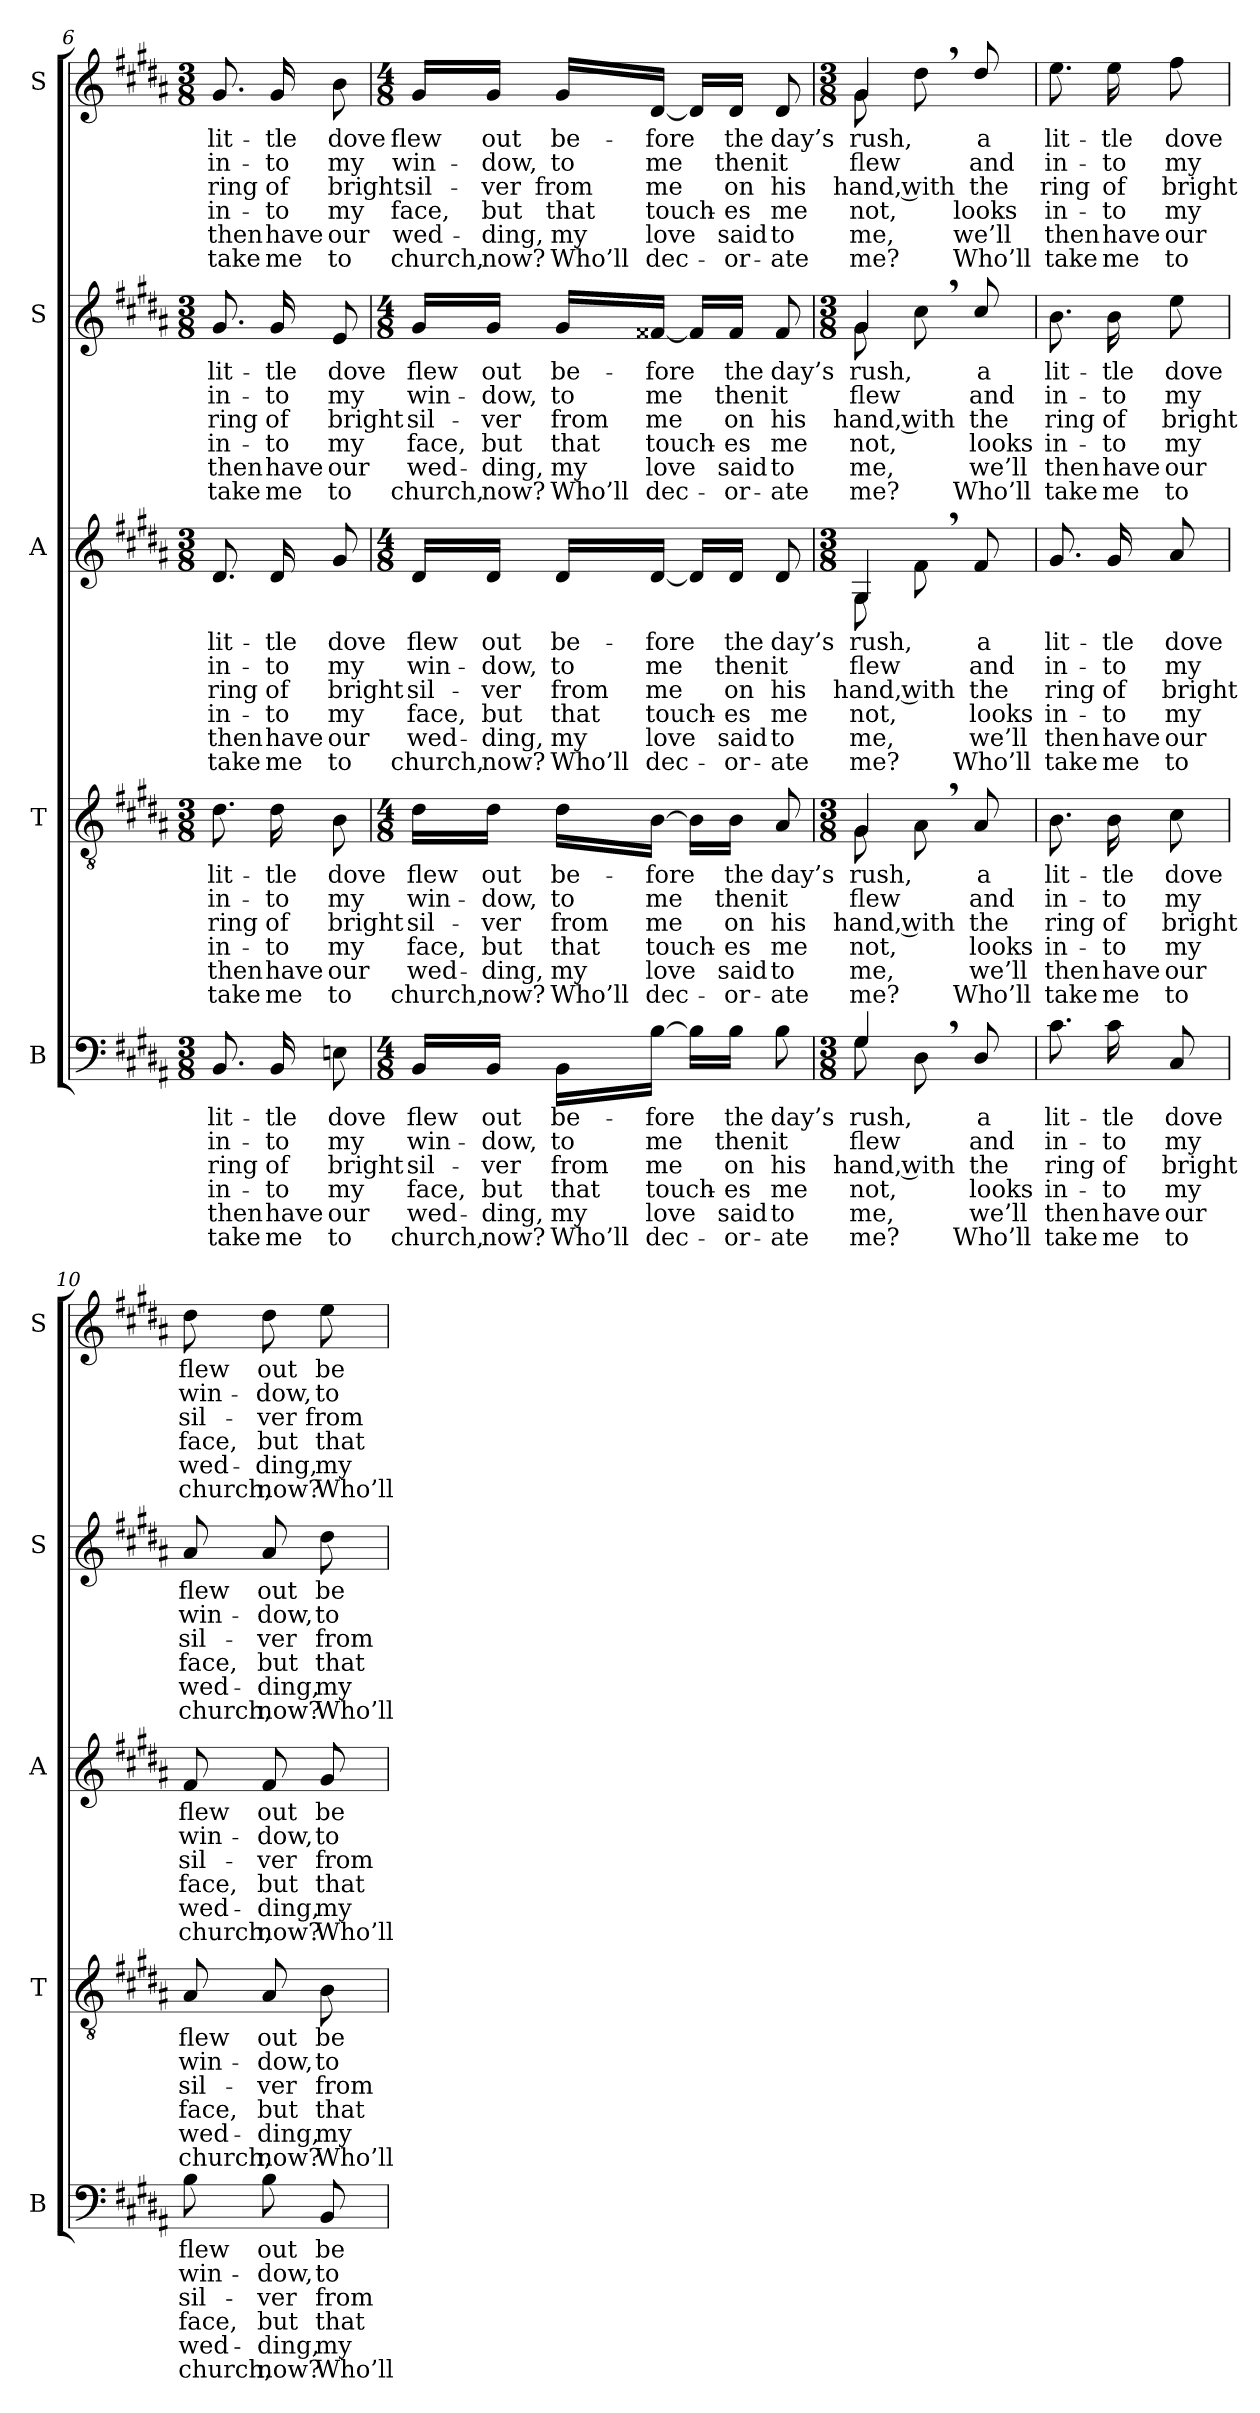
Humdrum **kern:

**kern	**text	**text	**text	**text	**text	**text	**kern	**text	**text	**text	**text	**text	**text	**kern	**text	**text	**text	**text	**text	**text	**kern	**text	**text	**text	**text	**text	**text	**kern	**text	**text	**text	**text	**text	**text
*part5	*part5	*part5	*part5	*part5	*part5	*part5	*part4	*part4	*part4	*part4	*part4	*part4	*part4	*part3	*part3	*part3	*part3	*part3	*part3	*part3	*part2	*part2	*part2	*part2	*part2	*part2	*part2	*part1	*part1	*part1	*part1	*part1	*part1	*part1
*staff5	*staff5	*staff5	*staff5	*staff5	*staff5	*staff5	*staff4	*staff4	*staff4	*staff4	*staff4	*staff4	*staff4	*staff3	*staff3	*staff3	*staff3	*staff3	*staff3	*staff3	*staff2	*staff2	*staff2	*staff2	*staff2	*staff2	*staff2	*staff1	*staff1	*staff1	*staff1	*staff1	*staff1	*staff1
*I"B	*	*	*	*	*	*	*I"T	*	*	*	*	*	*	*I"A	*	*	*	*	*	*	*I"S	*	*	*	*	*	*	*I"S	*	*	*	*	*	*
*I'B	*	*	*	*	*	*	*I'T	*	*	*	*	*	*	*I'A	*	*	*	*	*	*	*I'S	*	*	*	*	*	*	*I'S	*	*	*	*	*	*
!!LO:PB:g=z
*clefF4	*	*	*	*	*	*	*clefGv2	*	*	*	*	*	*	*clefG2	*	*	*	*	*	*	*clefG2	*	*	*	*	*	*	*clefG2	*	*	*	*	*	*
*k[f#c#g#d#a#]	*	*	*	*	*	*	*k[f#c#g#d#a#]	*	*	*	*	*	*	*k[f#c#g#d#a#]	*	*	*	*	*	*	*k[f#c#g#d#a#]	*	*	*	*	*	*	*k[f#c#g#d#a#]	*	*	*	*	*	*
*g#:	*	*	*	*	*	*	*g#:	*	*	*	*	*	*	*g#:	*	*	*	*	*	*	*g#:	*	*	*	*	*	*	*g#:	*	*	*	*	*	*
*M3/8	*	*	*	*	*	*	*M3/8	*	*	*	*	*	*	*M3/8	*	*	*	*	*	*	*M3/8	*	*	*	*	*	*	*M3/8	*	*	*	*	*	*
=6	=6	=6	=6	=6	=6	=6	=6	=6	=6	=6	=6	=6	=6	=6	=6	=6	=6	=6	=6	=6	=6	=6	=6	=6	=6	=6	=6	=6	=6	=6	=6	=6	=6	=6
!	!LO:LY:b	!LO:LY:b	!LO:LY:b	!LO:LY:b	!LO:LY:b	!LO:LY:b	!	!LO:LY:b	!LO:LY:b	!LO:LY:b	!LO:LY:b	!LO:LY:b	!LO:LY:b	!	!LO:LY:b	!LO:LY:b	!LO:LY:b	!LO:LY:b	!LO:LY:b	!LO:LY:b	!	!LO:LY:b	!LO:LY:b	!LO:LY:b	!LO:LY:b	!LO:LY:b	!LO:LY:b	!	!LO:LY:b	!LO:LY:b	!LO:LY:b	!LO:LY:b	!LO:LY:b	!LO:LY:b
8.BB/	lit-	in-	ring	in-	then	take	8.d#\	lit-	in-	ring	in-	then	take	8.d#/	lit-	in-	ring	in-	then	take	8.g#/	lit-	in-	ring	in-	then	take	8.g#/	lit-	in-	ring	in-	then	take
!	!LO:LY:b	!LO:LY:b	!LO:LY:b	!LO:LY:b	!LO:LY:b	!LO:LY:b	!	!LO:LY:b	!LO:LY:b	!LO:LY:b	!LO:LY:b	!LO:LY:b	!LO:LY:b	!	!LO:LY:b	!LO:LY:b	!LO:LY:b	!LO:LY:b	!LO:LY:b	!LO:LY:b	!	!LO:LY:b	!LO:LY:b	!LO:LY:b	!LO:LY:b	!LO:LY:b	!LO:LY:b	!	!LO:LY:b	!LO:LY:b	!LO:LY:b	!LO:LY:b	!LO:LY:b	!LO:LY:b
16BB/	-tle	-to	of	-to	have	me	16d#\	-tle	-to	of	-to	have	me	16d#/	-tle	-to	of	-to	have	me	16g#/	-tle	-to	of	-to	have	me	16g#/	-tle	-to	of	-to	have	me
!	!LO:LY:b	!LO:LY:b	!LO:LY:b	!LO:LY:b	!LO:LY:b	!LO:LY:b	!	!LO:LY:b	!LO:LY:b	!LO:LY:b	!LO:LY:b	!LO:LY:b	!LO:LY:b	!	!LO:LY:b	!LO:LY:b	!LO:LY:b	!LO:LY:b	!LO:LY:b	!LO:LY:b	!	!LO:LY:b	!LO:LY:b	!LO:LY:b	!LO:LY:b	!LO:LY:b	!LO:LY:b	!	!LO:LY:b	!LO:LY:b	!LO:LY:b	!LO:LY:b	!LO:LY:b	!LO:LY:b
8En\	dove	my	bright	my	our	to	8B\	dove	my	bright	my	our	to	8g#/	dove	my	bright	my	our	to	8e/	dove	my	bright	my	our	to	8b\	dove	my	bright	my	our	to
=7	=7	=7	=7	=7	=7	=7	=7	=7	=7	=7	=7	=7	=7	=7	=7	=7	=7	=7	=7	=7	=7	=7	=7	=7	=7	=7	=7	=7	=7	=7	=7	=7	=7	=7
*M4/8	*	*	*	*	*	*	*M4/8	*	*	*	*	*	*	*M4/8	*	*	*	*	*	*	*M4/8	*	*	*	*	*	*	*M4/8	*	*	*	*	*	*
!	!LO:LY:b	!LO:LY:b	!LO:LY:b	!LO:LY:b	!LO:LY:b	!LO:LY:b	!	!LO:LY:b	!LO:LY:b	!LO:LY:b	!LO:LY:b	!LO:LY:b	!LO:LY:b	!	!LO:LY:b	!LO:LY:b	!LO:LY:b	!LO:LY:b	!LO:LY:b	!LO:LY:b	!	!LO:LY:b	!LO:LY:b	!LO:LY:b	!LO:LY:b	!LO:LY:b	!LO:LY:b	!	!LO:LY:b	!LO:LY:b	!LO:LY:b	!LO:LY:b	!LO:LY:b	!LO:LY:b
16BB/LL	flew	win-	sil-	face,	wed-	church,	16d#\LL	flew	win-	sil-	face,	wed-	church,	16d#/LL	flew	win-	sil-	face,	wed-	church,	16g#/LL	flew	win-	sil-	face,	wed-	church,	16g#/LL	flew	win-	sil-	face,	wed-	church,
!	!LO:LY:b	!LO:LY:b	!LO:LY:b	!LO:LY:b	!LO:LY:b	!LO:LY:b	!	!LO:LY:b	!LO:LY:b	!LO:LY:b	!LO:LY:b	!LO:LY:b	!LO:LY:b	!	!LO:LY:b	!LO:LY:b	!LO:LY:b	!LO:LY:b	!LO:LY:b	!LO:LY:b	!	!LO:LY:b	!LO:LY:b	!LO:LY:b	!LO:LY:b	!LO:LY:b	!LO:LY:b	!	!LO:LY:b	!LO:LY:b	!LO:LY:b	!LO:LY:b	!LO:LY:b	!LO:LY:b
16BB/JJ	out	-dow,	-ver	but	-ding,	now?	16d#\JJ	out	-dow,	-ver	but	-ding,	now?	16d#/JJ	out	-dow,	-ver	but	-ding,	now?	16g#/JJ	out	-dow,	-ver	but	-ding,	now?	16g#/JJ	out	-dow,	-ver	but	-ding,	now?
!	!LO:LY:b	!LO:LY:b	!LO:LY:b	!LO:LY:b	!LO:LY:b	!LO:LY:b	!	!LO:LY:b	!LO:LY:b	!LO:LY:b	!LO:LY:b	!LO:LY:b	!LO:LY:b	!	!LO:LY:b	!LO:LY:b	!LO:LY:b	!LO:LY:b	!LO:LY:b	!LO:LY:b	!	!LO:LY:b	!LO:LY:b	!LO:LY:b	!LO:LY:b	!LO:LY:b	!LO:LY:b	!	!LO:LY:b	!LO:LY:b	!LO:LY:b	!LO:LY:b	!LO:LY:b	!LO:LY:b
16BB\LL	be-	to	from	that	my	Who’ll	16d#\LL	be-	to	from	that	my	Who’ll	16d#/LL	be-	to	from	that	my	Who’ll	16g#/LL	be-	to	from	that	my	Who’ll	16g#/LL	be-	to	from	that	my	Who’ll
!	!LO:LY:b	!LO:LY:b	!LO:LY:b	!LO:LY:b	!LO:LY:b	!LO:LY:b	!	!LO:LY:b	!LO:LY:b	!LO:LY:b	!LO:LY:b	!LO:LY:b	!LO:LY:b	!	!LO:LY:b	!LO:LY:b	!LO:LY:b	!LO:LY:b	!LO:LY:b	!LO:LY:b	!	!LO:LY:b	!LO:LY:b	!LO:LY:b	!LO:LY:b	!LO:LY:b	!LO:LY:b	!	!LO:LY:b	!LO:LY:b	!LO:LY:b	!LO:LY:b	!LO:LY:b	!LO:LY:b
[16B\JJ	-fore	me	me	touch-	love	dec-	[16B\JJ	-fore	me	me	touch-	love	dec-	[16d#/JJ	-fore	me	me	touch-	love	dec-	[16f##X/JJ	-fore	me	me	touch-	love	dec-	[16d#/JJ	-fore	me	me	touch-	love	dec-
16B\LL]	.	.	.	.	.	.	16B\LL]	.	.	.	.	.	.	16d#/LL]	.	.	.	.	.	.	16f##/LL]	.	.	.	.	.	.	16d#/LL]	.	.	.	.	.	.
!	!LO:LY:b	!LO:LY:b	!LO:LY:b	!LO:LY:b	!LO:LY:b	!LO:LY:b	!	!LO:LY:b	!LO:LY:b	!LO:LY:b	!LO:LY:b	!LO:LY:b	!LO:LY:b	!	!LO:LY:b	!LO:LY:b	!LO:LY:b	!LO:LY:b	!LO:LY:b	!LO:LY:b	!	!LO:LY:b	!LO:LY:b	!LO:LY:b	!LO:LY:b	!LO:LY:b	!LO:LY:b	!	!LO:LY:b	!LO:LY:b	!LO:LY:b	!LO:LY:b	!LO:LY:b	!LO:LY:b
16B\JJ	the	then	on	-es	said	-or-	16B\JJ	the	then	on	-es	said	-or-	16d#/JJ	the	then	on	-es	said	-or-	16f##/JJ	the	then	on	-es	said	-or-	16d#/JJ	the	then	on	-es	said	-or-
!	!LO:LY:b	!LO:LY:b	!LO:LY:b	!LO:LY:b	!LO:LY:b	!LO:LY:b	!	!LO:LY:b	!LO:LY:b	!LO:LY:b	!LO:LY:b	!LO:LY:b	!LO:LY:b	!	!LO:LY:b	!LO:LY:b	!LO:LY:b	!LO:LY:b	!LO:LY:b	!LO:LY:b	!	!LO:LY:b	!LO:LY:b	!LO:LY:b	!LO:LY:b	!LO:LY:b	!LO:LY:b	!	!LO:LY:b	!LO:LY:b	!LO:LY:b	!LO:LY:b	!LO:LY:b	!LO:LY:b
8B\	day’s	it	his	me	to	-ate	8A#/	day’s	it	his	me	to	-ate	8d#/	day’s	it	his	me	to	-ate	8f##/	day’s	it	his	me	to	-ate	8d#/	day’s	it	his	me	to	-ate
=8	=8	=8	=8	=8	=8	=8	=8	=8	=8	=8	=8	=8	=8	=8	=8	=8	=8	=8	=8	=8	=8	=8	=8	=8	=8	=8	=8	=8	=8	=8	=8	=8	=8	=8
*M3/8	*	*	*	*	*	*	*M3/8	*	*	*	*	*	*	*M3/8	*	*	*	*	*	*	*M3/8	*	*	*	*	*	*	*M3/8	*	*	*	*	*	*
!	!LO:LY:b	!LO:LY:b	!LO:LY:b	!LO:LY:b	!LO:LY:b	!LO:LY:b	!	!LO:LY:b	!LO:LY:b	!LO:LY:b	!LO:LY:b	!LO:LY:b	!LO:LY:b	!	!LO:LY:b	!LO:LY:b	!LO:LY:b	!LO:LY:b	!LO:LY:b	!LO:LY:b	!	!LO:LY:b	!LO:LY:b	!LO:LY:b	!LO:LY:b	!LO:LY:b	!LO:LY:b	!	!LO:LY:b	!LO:LY:b	!LO:LY:b	!LO:LY:b	!LO:LY:b	!LO:LY:b
*^	*	*	*	*	*	*	*^	*	*	*	*	*	*	*^	*	*	*	*	*	*	*^	*	*	*	*	*	*	*^	*	*	*	*	*	*
4G#,>/	8G#\	rush,	flew	hand, with	not,	me,	me?	4G#,>/	8G#\	rush,	flew	hand, with	not,	me,	me?	4G#,>/	8G#\	rush,	flew	hand, with	not,	me,	me?	4g#,>/	8g#\	rush,	flew	hand, with	not,	me,	me?	4g#,>/	8g#\	rush,	flew	hand, with	not,	me,	me?
.	8D#\	.	.	.	.	.	.	.	8A#\	.	.	.	.	.	.	.	8f#\	.	.	.	.	.	.	.	8cc#\	.	.	.	.	.	.	.	8dd#\	.	.	.	.	.	.
!	!	!LO:LY:b	!LO:LY:b	!LO:LY:b	!LO:LY:b	!LO:LY:b	!LO:LY:b	!	!	!LO:LY:b	!LO:LY:b	!LO:LY:b	!LO:LY:b	!LO:LY:b	!LO:LY:b	!	!	!LO:LY:b	!LO:LY:b	!LO:LY:b	!LO:LY:b	!LO:LY:b	!LO:LY:b	!	!	!LO:LY:b	!LO:LY:b	!LO:LY:b	!LO:LY:b	!LO:LY:b	!LO:LY:b	!	!	!LO:LY:b	!LO:LY:b	!LO:LY:b	!LO:LY:b	!LO:LY:b	!LO:LY:b
8D#/	8ryy	a	and	the	looks	we’ll	Who’ll	8A#/	8ryy	a	and	the	looks	we’ll	Who’ll	8f#/	8ryy	a	and	the	looks	we’ll	Who’ll	8cc#/	8ryy	a	and	the	looks	we’ll	Who’ll	8dd#/	8ryy	a	and	the	looks	we’ll	Who’ll
=9	=9	=9	=9	=9	=9	=9	=9	=9	=9	=9	=9	=9	=9	=9	=9	=9	=9	=9	=9	=9	=9	=9	=9	=9	=9	=9	=9	=9	=9	=9	=9	=9	=9	=9	=9	=9	=9	=9	=9
!	!	!LO:LY:b	!LO:LY:b	!LO:LY:b	!LO:LY:b	!LO:LY:b	!LO:LY:b	!	!	!LO:LY:b	!LO:LY:b	!LO:LY:b	!LO:LY:b	!LO:LY:b	!LO:LY:b	!	!	!LO:LY:b	!LO:LY:b	!LO:LY:b	!LO:LY:b	!LO:LY:b	!LO:LY:b	!	!	!LO:LY:b	!LO:LY:b	!LO:LY:b	!LO:LY:b	!LO:LY:b	!LO:LY:b	!	!	!LO:LY:b	!LO:LY:b	!LO:LY:b	!LO:LY:b	!LO:LY:b	!LO:LY:b
*v	*v	*	*	*	*	*	*	*	*	*	*	*	*	*	*	*v	*v	*	*	*	*	*	*	*v	*v	*	*	*	*	*	*	*v	*v	*	*	*	*	*	*
*	*	*	*	*	*	*	*v	*v	*	*	*	*	*	*	*	*	*	*	*	*	*	*	*	*	*	*	*	*	*	*	*	*	*	*	*
8.c#\	lit-	in-	ring	in-	then	take	8.B\	lit-	in-	ring	in-	then	take	8.g#/	lit-	in-	ring	in-	then	take	8.b\	lit-	in-	ring	in-	then	take	8.ee\	lit-	in-	ring	in-	then	take
!	!LO:LY:b	!LO:LY:b	!LO:LY:b	!LO:LY:b	!LO:LY:b	!LO:LY:b	!	!LO:LY:b	!LO:LY:b	!LO:LY:b	!LO:LY:b	!LO:LY:b	!LO:LY:b	!	!LO:LY:b	!LO:LY:b	!LO:LY:b	!LO:LY:b	!LO:LY:b	!LO:LY:b	!	!LO:LY:b	!LO:LY:b	!LO:LY:b	!LO:LY:b	!LO:LY:b	!LO:LY:b	!	!LO:LY:b	!LO:LY:b	!LO:LY:b	!LO:LY:b	!LO:LY:b	!LO:LY:b
16c#\	-tle	-to	of	-to	have	me	16B\	-tle	-to	of	-to	have	me	16g#/	-tle	-to	of	-to	have	me	16b\	-tle	-to	of	-to	have	me	16ee\	-tle	-to	of	-to	have	me
!	!LO:LY:b	!LO:LY:b	!LO:LY:b	!LO:LY:b	!LO:LY:b	!LO:LY:b	!	!LO:LY:b	!LO:LY:b	!LO:LY:b	!LO:LY:b	!LO:LY:b	!LO:LY:b	!	!LO:LY:b	!LO:LY:b	!LO:LY:b	!LO:LY:b	!LO:LY:b	!LO:LY:b	!	!LO:LY:b	!LO:LY:b	!LO:LY:b	!LO:LY:b	!LO:LY:b	!LO:LY:b	!	!LO:LY:b	!LO:LY:b	!LO:LY:b	!LO:LY:b	!LO:LY:b	!LO:LY:b
8C#/	dove	my	bright	my	our	to	8c#\	dove	my	bright	my	our	to	8a#/	dove	my	bright	my	our	to	8ee\	dove	my	bright	my	our	to	8ff#\	dove	my	bright	my	our	to
!!LO:PB:g=z
=10	=10	=10	=10	=10	=10	=10	=10	=10	=10	=10	=10	=10	=10	=10	=10	=10	=10	=10	=10	=10	=10	=10	=10	=10	=10	=10	=10	=10	=10	=10	=10	=10	=10	=10
!	!LO:LY:b	!LO:LY:b	!LO:LY:b	!LO:LY:b	!LO:LY:b	!LO:LY:b	!	!LO:LY:b	!LO:LY:b	!LO:LY:b	!LO:LY:b	!LO:LY:b	!LO:LY:b	!	!LO:LY:b	!LO:LY:b	!LO:LY:b	!LO:LY:b	!LO:LY:b	!LO:LY:b	!	!LO:LY:b	!LO:LY:b	!LO:LY:b	!LO:LY:b	!LO:LY:b	!LO:LY:b	!	!LO:LY:b	!LO:LY:b	!LO:LY:b	!LO:LY:b	!LO:LY:b	!LO:LY:b
8B\	flew	win-	sil-	face,	wed-	church,	8A#/	flew	win-	sil-	face,	wed-	church,	8f#/	flew	win-	sil-	face,	wed-	church,	8a#/	flew	win-	sil-	face,	wed-	church,	8dd#\	flew	win-	sil-	face,	wed-	church,
!	!LO:LY:b	!LO:LY:b	!LO:LY:b	!LO:LY:b	!LO:LY:b	!LO:LY:b	!	!LO:LY:b	!LO:LY:b	!LO:LY:b	!LO:LY:b	!LO:LY:b	!LO:LY:b	!	!LO:LY:b	!LO:LY:b	!LO:LY:b	!LO:LY:b	!LO:LY:b	!LO:LY:b	!	!LO:LY:b	!LO:LY:b	!LO:LY:b	!LO:LY:b	!LO:LY:b	!LO:LY:b	!	!LO:LY:b	!LO:LY:b	!LO:LY:b	!LO:LY:b	!LO:LY:b	!LO:LY:b
8B\	out	-dow,	-ver	but	-ding,	now?	8A#/	out	-dow,	-ver	but	-ding,	now?	8f#/	out	-dow,	-ver	but	-ding,	now?	8a#/	out	-dow,	-ver	but	-ding,	now?	8dd#\	out	-dow,	-ver	but	-ding,	now?
!	!LO:LY:b	!LO:LY:b	!LO:LY:b	!LO:LY:b	!LO:LY:b	!LO:LY:b	!	!LO:LY:b	!LO:LY:b	!LO:LY:b	!LO:LY:b	!LO:LY:b	!LO:LY:b	!	!LO:LY:b	!LO:LY:b	!LO:LY:b	!LO:LY:b	!LO:LY:b	!LO:LY:b	!	!LO:LY:b	!LO:LY:b	!LO:LY:b	!LO:LY:b	!LO:LY:b	!LO:LY:b	!	!LO:LY:b	!LO:LY:b	!LO:LY:b	!LO:LY:b	!LO:LY:b	!LO:LY:b
8BB/	be-	to	from	that	my	Who’ll	8B\	be-	to	from	that	my	Who’ll	8g#/	be-	to	from	that	my	Who’ll	8dd#\	be-	to	from	that	my	Who’ll	8ee\	be-	to	from	that	my	Who’ll
=	=	=	=	=	=	=	=	=	=	=	=	=	=	=	=	=	=	=	=	=	=	=	=	=	=	=	=	=	=	=	=	=	=	=
*-	*-	*-	*-	*-	*-	*-	*-	*-	*-	*-	*-	*-	*-	*-	*-	*-	*-	*-	*-	*-	*-	*-	*-	*-	*-	*-	*-	*-	*-	*-	*-	*-	*-	*-
